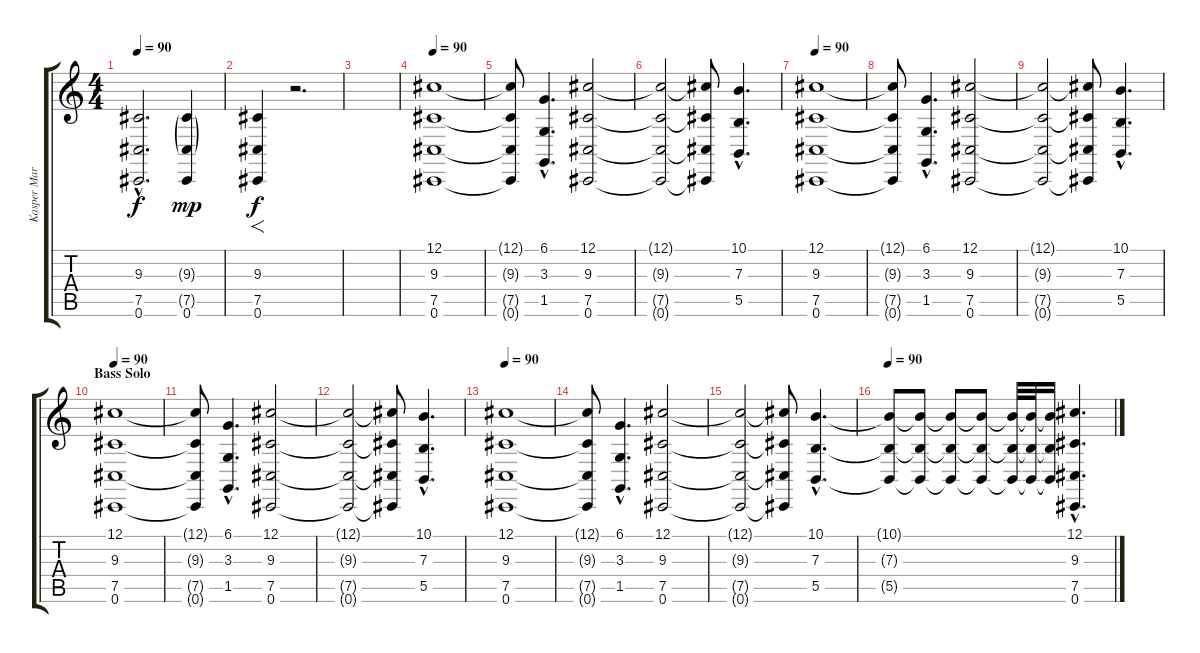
\track ("Kasper Martenson" "Kasper Mar") {instrument synthstrings1}
\staff {score tabs}
\tuning (Db4 Ab3 E3 B2 Gb2 Db2) {hide}
\ts (4 4)
\tempo 90
\clef g2
\ks c
(9.3{hac} 7.5{hac} 0.6{hac}).2{d dy f volume 9 instrument churchorgan} (9.3{g} 7.5{g} 0.6).4{dy mp} |
(9.3 7.5 0.6).4{f dy f} r.2{d} |
|
\tempo 90
(12.1 9.3 7.5 0.6).1{volume 9 instrument churchorgan} |
(12.1{t} 9.3{t} 7.5{t} 0.6{t}).8 (6.1{hac} 3.3{hac} 1.5{hac}).4{d} (12.1 9.3 7.5 0.6).2 |
(12.1{t} 9.3{t} 7.5{t} 0.6{t}).2 (12.1{t} 9.3{t} 7.5{t} 0.6{t}).8 (10.1{hac} 7.3{hac} 5.5{hac}).4{d} |
\tempo 90
(12.1 9.3 7.5 0.6).1{volume 9 instrument churchorgan} |
(12.1{t} 9.3{t} 7.5{t} 0.6{t}).8 (6.1{hac} 3.3{hac} 1.5{hac}).4{d} (12.1 9.3 7.5 0.6).2 |
(12.1{t} 9.3{t} 7.5{t} 0.6{t}).2 (12.1{t} 9.3{t} 7.5{t} 0.6{t}).8 (10.1{hac} 7.3{hac} 5.5{hac}).4{d} |
\section ("" "Bass Solo")
\tempo 90
(12.1 9.3 7.5 0.6).1{volume 8 instrument churchorgan} |
(12.1{t} 9.3{t} 7.5{t} 0.6{t}).8 (6.1{hac} 3.3{hac} 1.5{hac}).4{d} (12.1 9.3 7.5 0.6).2 |
(12.1{t} 9.3{t} 7.5{t} 0.6{t}).2 (12.1{t} 9.3{t} 7.5{t} 0.6{t}).8 (10.1{hac} 7.3{hac} 5.5{hac}).4{d} |
\tempo 90
(12.1 9.3 7.5 0.6).1{volume 9 instrument churchorgan} |
(12.1{t} 9.3{t} 7.5{t} 0.6{t}).8 (6.1{hac} 3.3{hac} 1.5{hac}).4{d} (12.1 9.3 7.5 0.6).2 |
(12.1{t} 9.3{t} 7.5{t} 0.6{t}).2 (12.1{t} 9.3{t} 7.5{t} 0.6{t}).8 (10.1{hac} 7.3{hac} 5.5{hac}).4{d} |
\tempo 90
(10.1{t} 7.3{t} 5.5{t}).8 (10.1{t} 7.3{t} 5.5{t}).8 (10.1{t} 7.3{t} 5.5{t}).8 (10.1{t} 7.3{t} 5.5{t}).8 (10.1{t} 7.3{t} 5.5{t}).32 (10.1{t} 7.3{t} 5.5{t}).32 (10.1{t} 7.3{t} 5.5{t}).16 (12.1{hac} 9.3{hac} 7.5{hac} 0.6{hac}).4{d}
